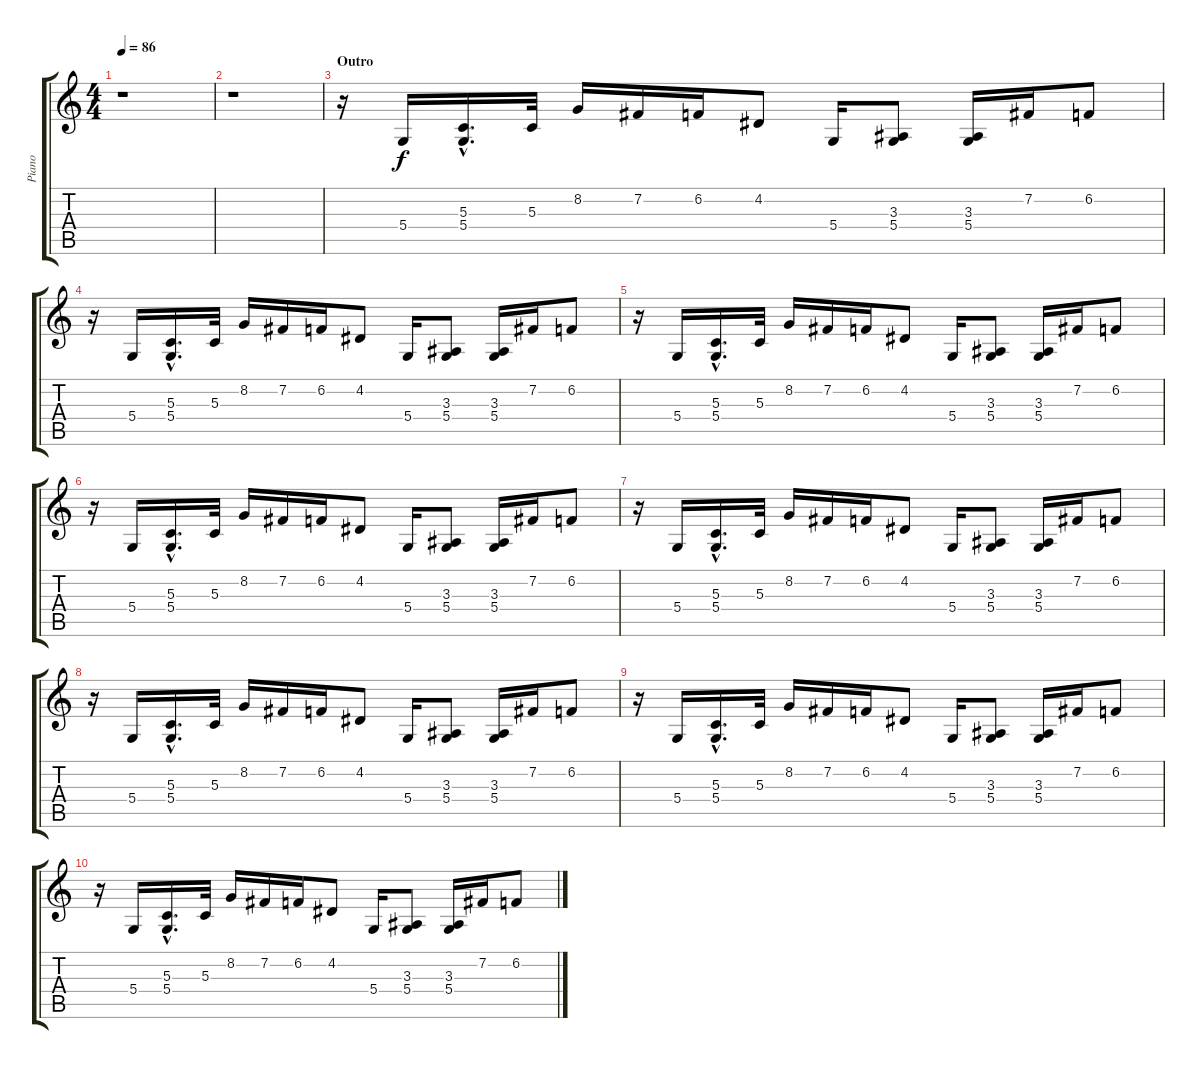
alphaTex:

\track ("Piano" "Piano") {instrument honkytonkpiano}
\staff {score tabs}
\tuning (E4 B3 G3 D3 A2 E2) {hide}
\ts (4 4)
\tempo 86
\clef g2
\ks c
r.1{dy f} |
r.1 |
\section ("" "Outro")
r.16 5.4.16 (5.3{hac} 5.4{hac}).16{d} 5.3.32 8.2.16 7.2.16 6.2.16 4.2.8 5.4.16 (3.3 5.4).8 (3.3 5.4).16 7.2.16 6.2.8 |
r.16 5.4.16 (5.3{hac} 5.4{hac}).16{d} 5.3.32 8.2.16 7.2.16 6.2.16 4.2.8 5.4.16 (3.3 5.4).8 (3.3 5.4).16 7.2.16 6.2.8 |
r.16 5.4.16 (5.3{hac} 5.4{hac}).16{d} 5.3.32 8.2.16 7.2.16 6.2.16 4.2.8 5.4.16 (3.3 5.4).8 (3.3 5.4).16 7.2.16 6.2.8 |
r.16 5.4.16 (5.3{hac} 5.4{hac}).16{d} 5.3.32 8.2.16 7.2.16 6.2.16 4.2.8 5.4.16 (3.3 5.4).8 (3.3 5.4).16 7.2.16 6.2.8 |
r.16 5.4.16 (5.3{hac} 5.4{hac}).16{d} 5.3.32 8.2.16 7.2.16 6.2.16 4.2.8 5.4.16 (3.3 5.4).8 (3.3 5.4).16 7.2.16 6.2.8 |
r.16 5.4.16 (5.3{hac} 5.4{hac}).16{d} 5.3.32 8.2.16 7.2.16 6.2.16 4.2.8 5.4.16 (3.3 5.4).8 (3.3 5.4).16 7.2.16 6.2.8 |
r.16 5.4.16 (5.3{hac} 5.4{hac}).16{d} 5.3.32 8.2.16 7.2.16 6.2.16 4.2.8 5.4.16 (3.3 5.4).8 (3.3 5.4).16 7.2.16 6.2.8 |
r.16 5.4.16 (5.3{hac} 5.4{hac}).16{d} 5.3.32 8.2.16 7.2.16 6.2.16 4.2.8 5.4.16 (3.3 5.4).8 (3.3 5.4).16 7.2.16 6.2.8
